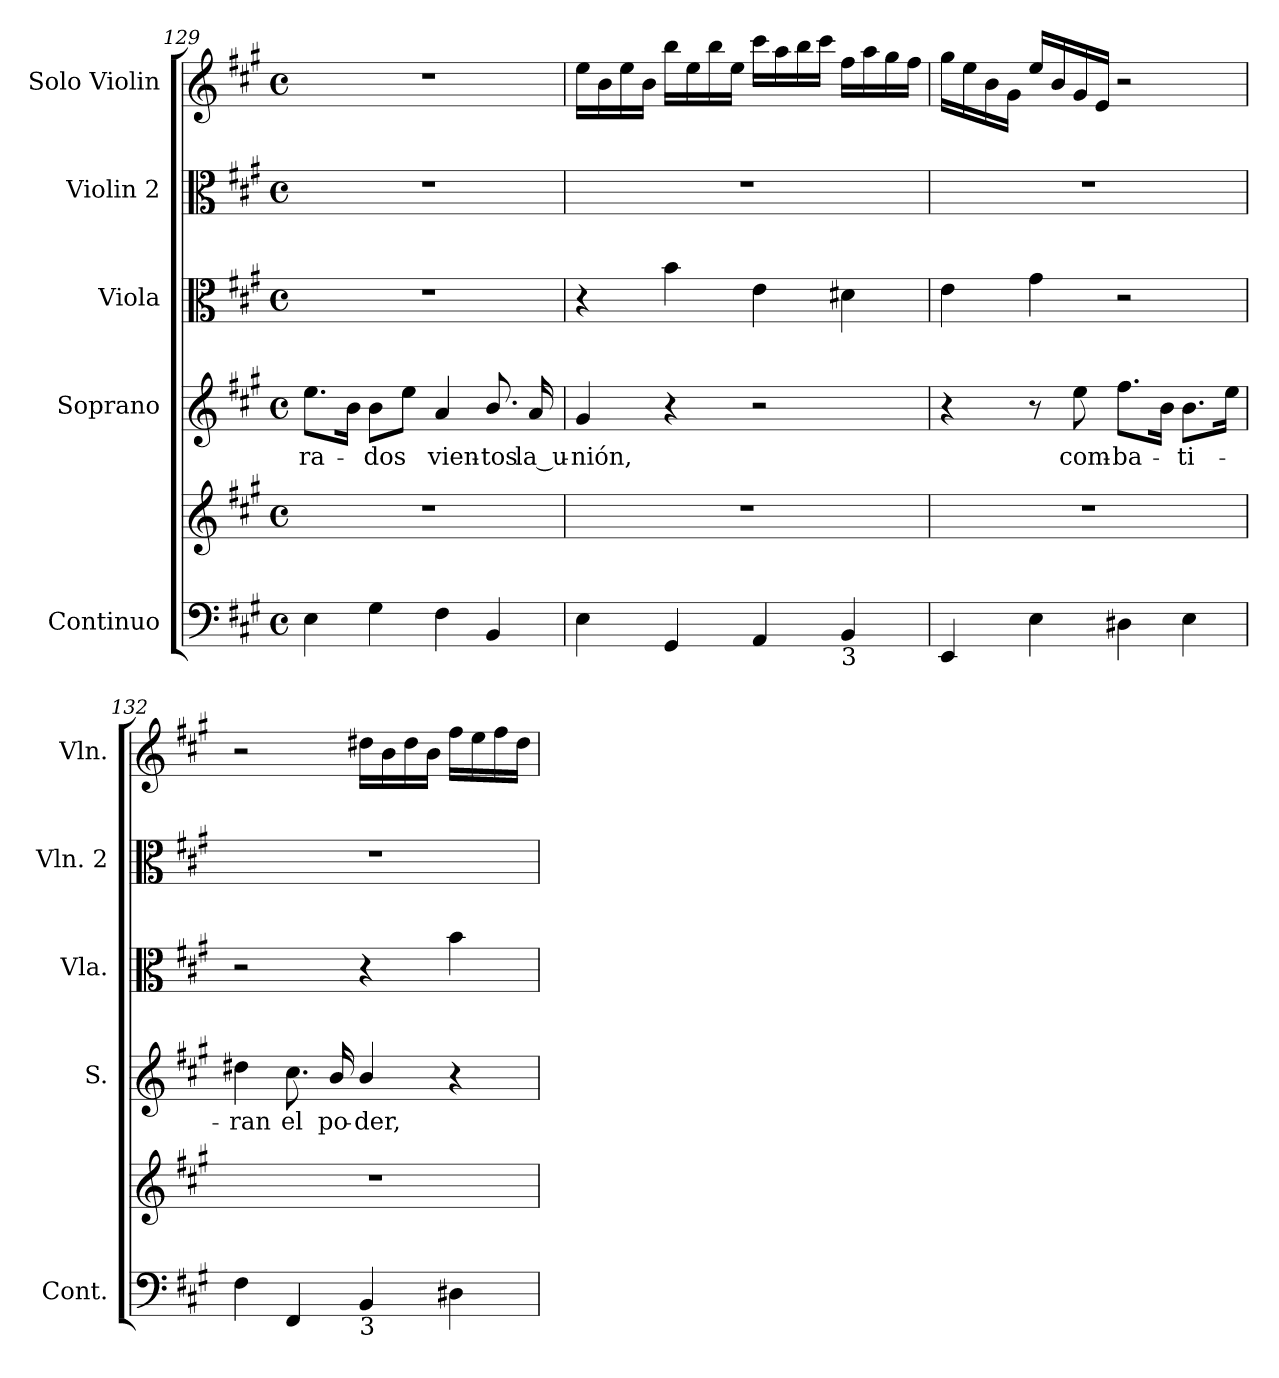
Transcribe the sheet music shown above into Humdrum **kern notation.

**kern	**kern	**kern	**text	**kern	**kern	**kern
*part5	*part5	*part4	*part4	*part3	*part2	*part1
*staff6	*staff5	*staff4	*staff4	*staff3	*staff2	*staff1
*I"Continuo	*	*I"Soprano	*	*I"Viola	*I"Violin 2	*I"Solo Violin
*I'Cont.	*	*I'S.	*	*I'Vla.	*I'Vln. 2	*I'Vln.
*clefF4	*clefG2	*clefG2	*	*clefC3	*clefC3	*clefG2
*k[f#c#g#]	*k[f#c#g#]	*k[f#c#g#]	*	*k[f#c#g#]	*k[f#c#g#]	*k[f#c#g#]
*A:	*A:	*A:	*	*A:	*A:	*A:
*M4/4	*M4/4	*M4/4	*	*M4/4	*M4/4	*M4/4
*met(c)	*met(c)	*met(c)	*	*met(c)	*met(c)	*met(c)
=129	=129	=129	=129	=129	=129	=129
!	!	!	!LO:LY:b:color=#000000	!	!	!
4Ei\	1r	8.eei\L	-ra-	1r	1r	1r
.	.	16bi\Jk	.	.	.	.
!	!	!	!LO:LY:b:color=#000000	!	!	!
4G#i\	.	8bi\L	-dos	.	.	.
.	.	8eei\J	.	.	.	.
!	!	!	!LO:LY:b:color=#000000	!	!	!
4F#i\	.	4ai/	vien-	.	.	.
!	!	!	!LO:LY:b:color=#000000	!	!	!
4BBi/	.	8.bi/	-tos	.	.	.
!	!	!	!LO:LY:b:color=#000000	!	!	!
.	.	16ai/	la_u-	.	.	.
!!LO:LB:g=z
=130	=130	=130	=130	=130	=130	=130
!	!	!	!LO:LY:b:color=#000000	!	!	!
4Ei\	1r	4g#i/	-nión,	4r	1r	16eei\LL
.	.	.	.	.	.	16bi\
.	.	.	.	.	.	16eei\
.	.	.	.	.	.	16bi\JJ
4GG#i/	.	4r	.	4bi\	.	16bbi\LL
.	.	.	.	.	.	16eei\
.	.	.	.	.	.	16bbi\
.	.	.	.	.	.	16eei\JJ
4AAi/	.	2r	.	4ei\	.	16ccc#i\LL
.	.	.	.	.	.	16aai\
.	.	.	.	.	.	16bbi\
.	.	.	.	.	.	16ccc#i\JJ
!LO:TX:b:t=3	!	!	!	!	!	!
4BBi/	.	.	.	4d#Xi\	.	16ff#i\LL
.	.	.	.	.	.	16aai\
.	.	.	.	.	.	16gg#i\
.	.	.	.	.	.	16ff#i\JJ
=131	=131	=131	=131	=131	=131	=131
4EEi/	1r	4r	.	4ei\	1r	16gg#i\LL
.	.	.	.	.	.	16eei\
.	.	.	.	.	.	16bi\
.	.	.	.	.	.	16g#i\JJ
4Ei\	.	8r	.	4g#i\	.	16eei/LL
.	.	.	.	.	.	16bi/
!	!	!	!LO:LY:b:color=#000000	!	!	!
.	.	8eei\	com-	.	.	16g#i/
.	.	.	.	.	.	16ei/JJ
!	!	!	!LO:LY:b:color=#000000	!	!	!
4D#Xi\	.	8.ff#i\L	-ba-	2r	.	2r
.	.	16bi\Jk	.	.	.	.
!	!	!	!LO:LY:b:color=#000000	!	!	!
4Ei\	.	8.bi\L	-ti-	.	.	.
.	.	16eei\Jk	.	.	.	.
=132	=132	=132	=132	=132	=132	=132
!	!	!	!LO:LY:b:color=#000000	!	!	!
4F#i\	1r	4dd#Xi\	-ran	2r	1r	2r
!	!	!	!LO:LY:b:color=#000000	!	!	!
4FF#i/	.	8.cc#i\	el	.	.	.
!	!	!	!LO:LY:b:color=#000000	!	!	!
.	.	16bi/	po-	.	.	.
!LO:TX:b:t=3	!	!	!	!	!	!
!	!	!	!LO:LY:b:color=#000000	!	!	!
4BBi/	.	4bi/	-der,	4r	.	16dd#Xi\LL
.	.	.	.	.	.	16bi\
.	.	.	.	.	.	16dd#i\
.	.	.	.	.	.	16bi\JJ
4D#Xi\	.	4r	.	4bi\	.	16ff#i\LL
.	.	.	.	.	.	16eei\
.	.	.	.	.	.	16ff#i\
.	.	.	.	.	.	16dd#i\JJ
=	=	=	=	=	=	=
*-	*-	*-	*-	*-	*-	*-
